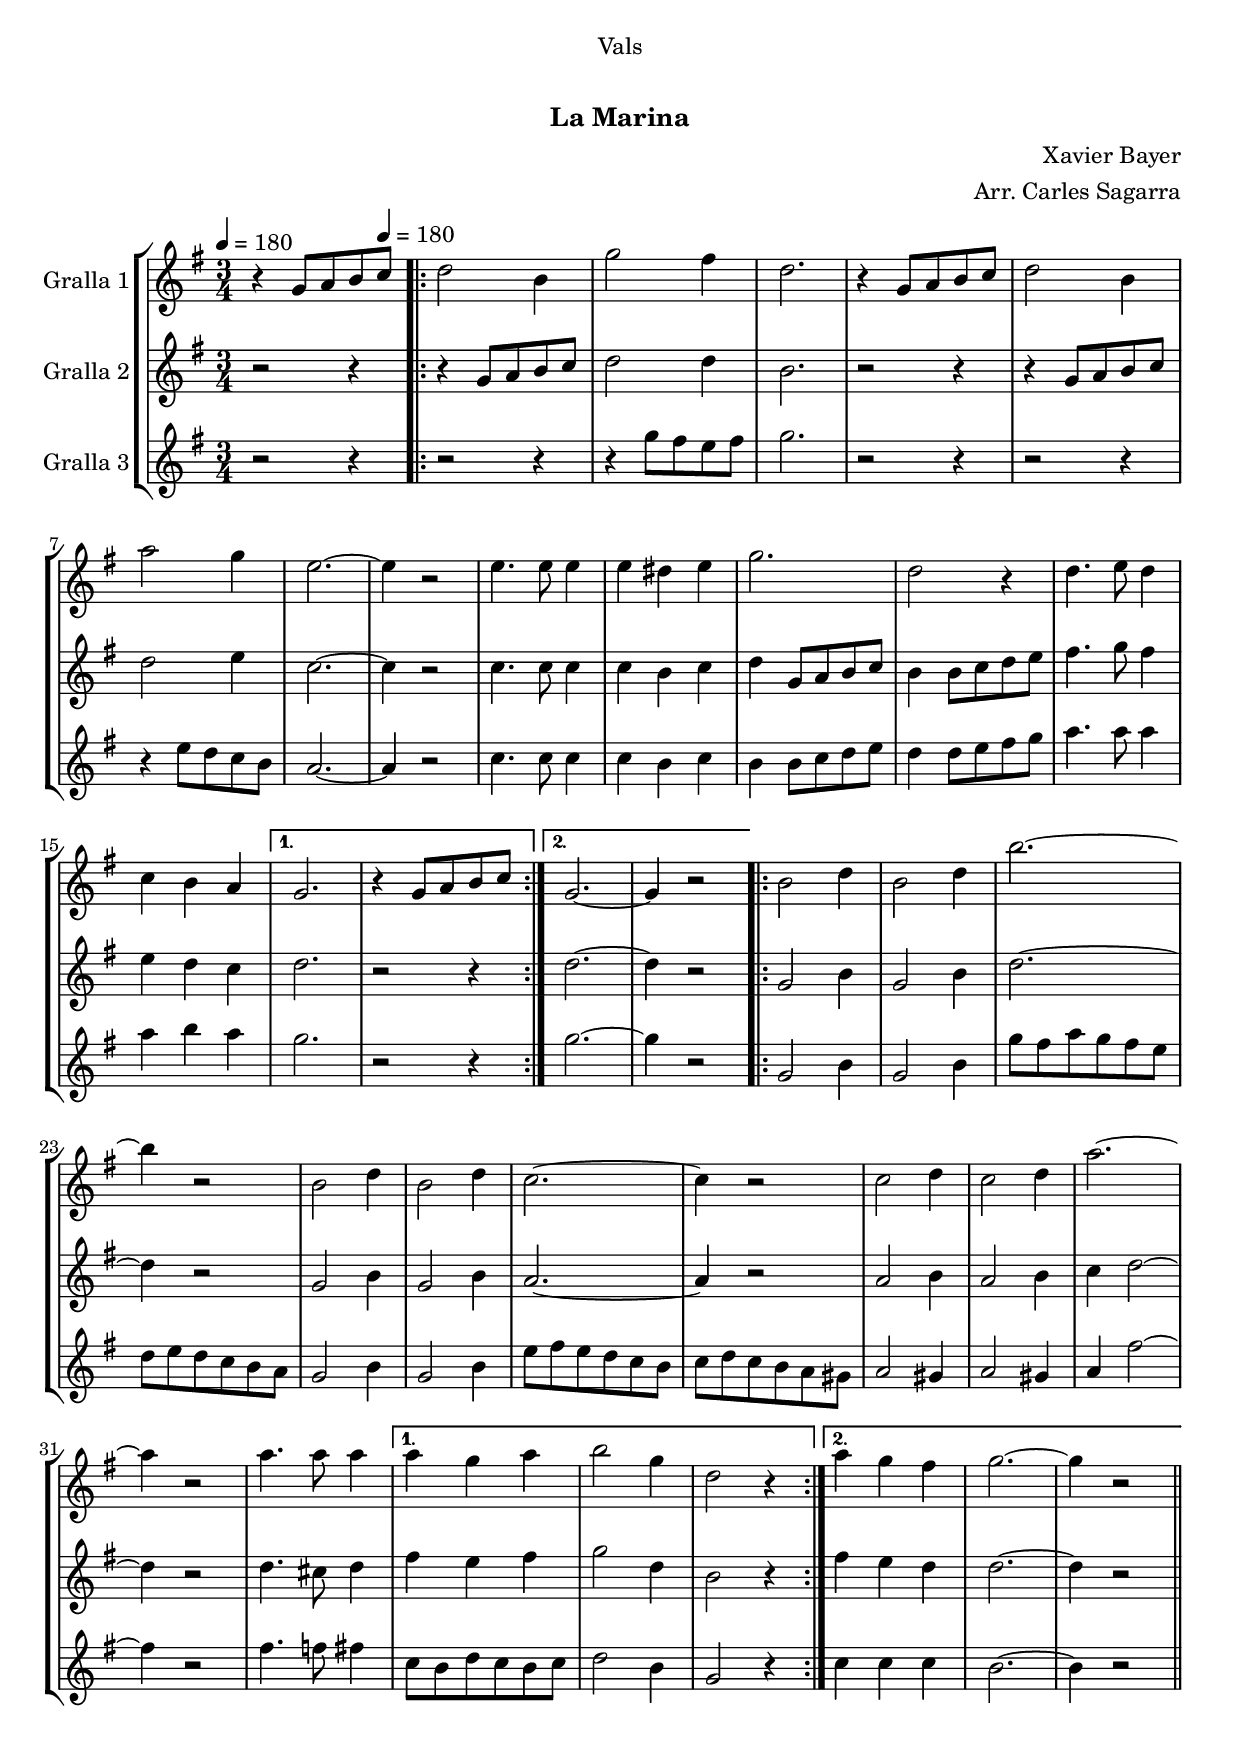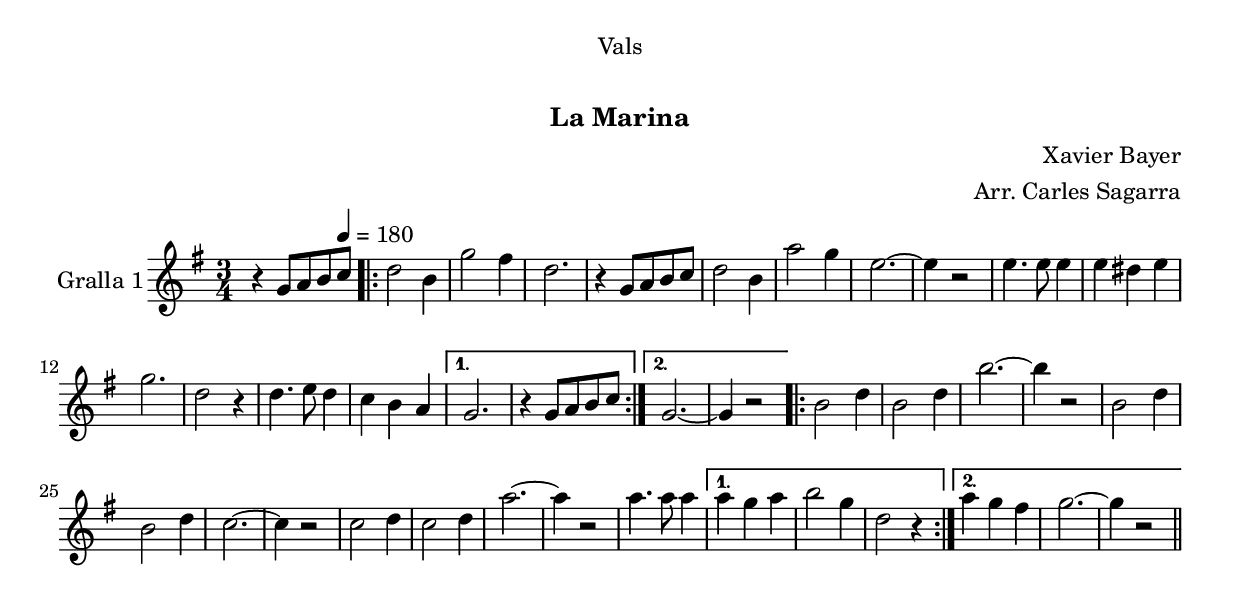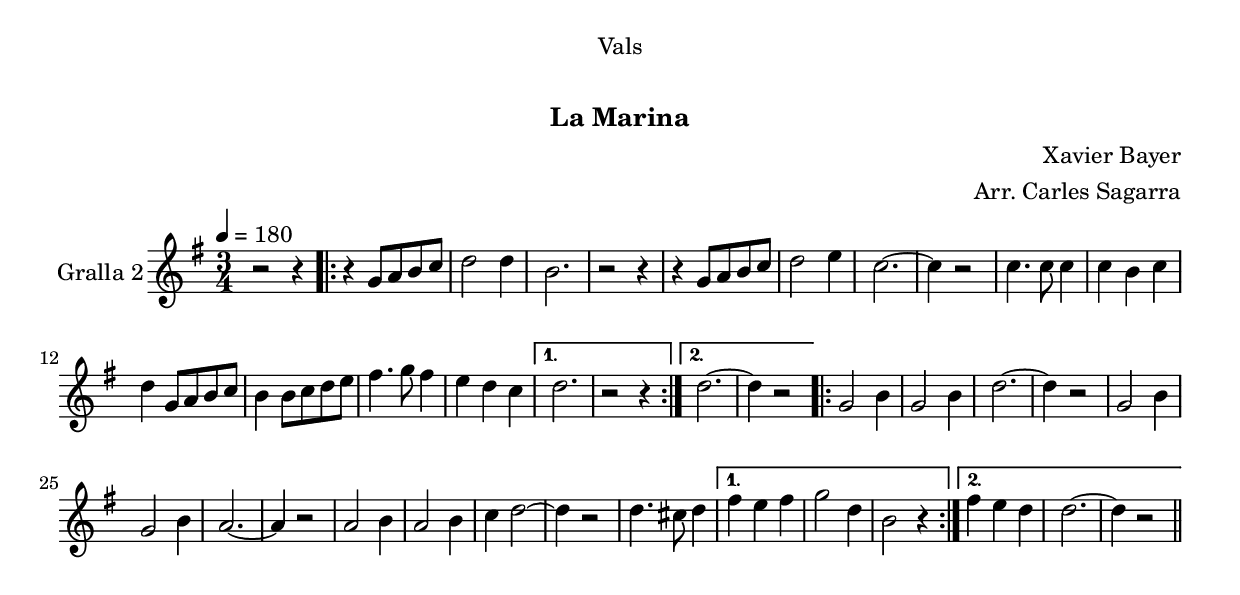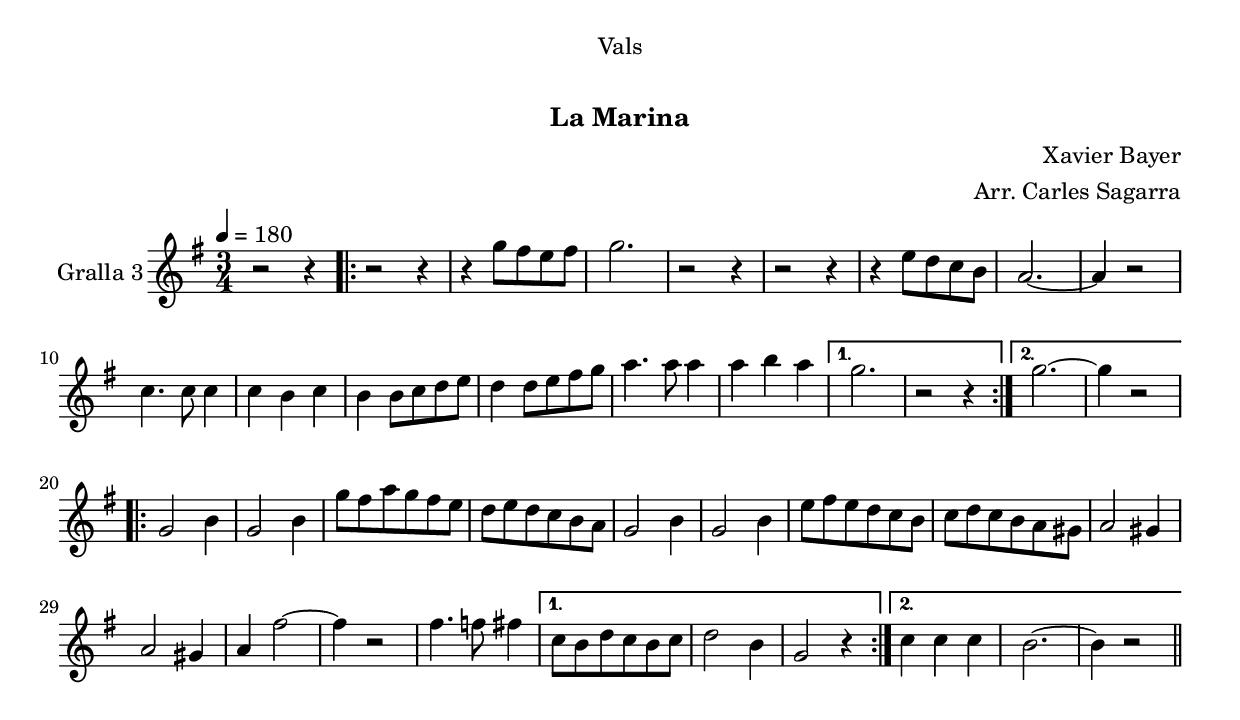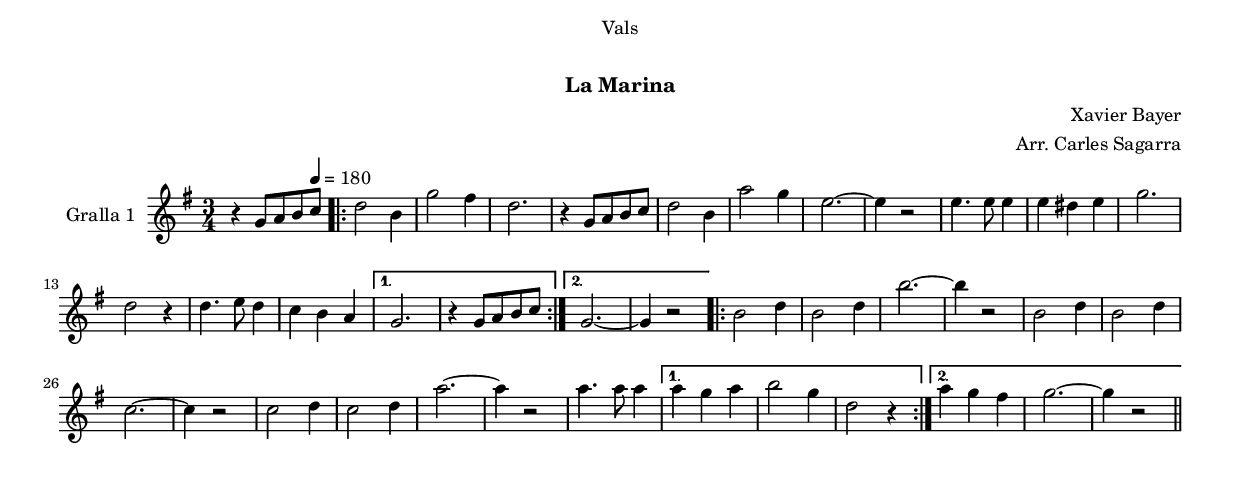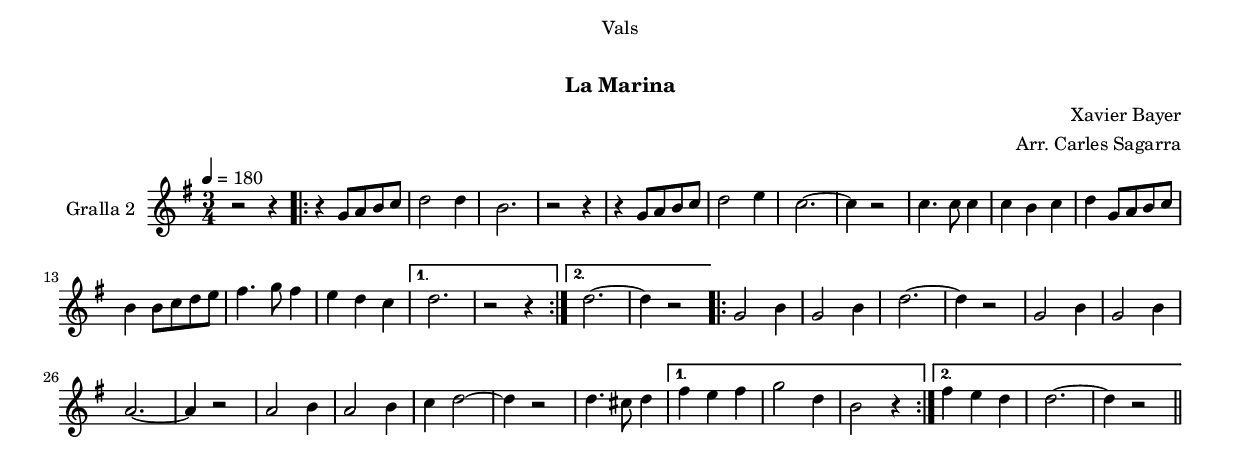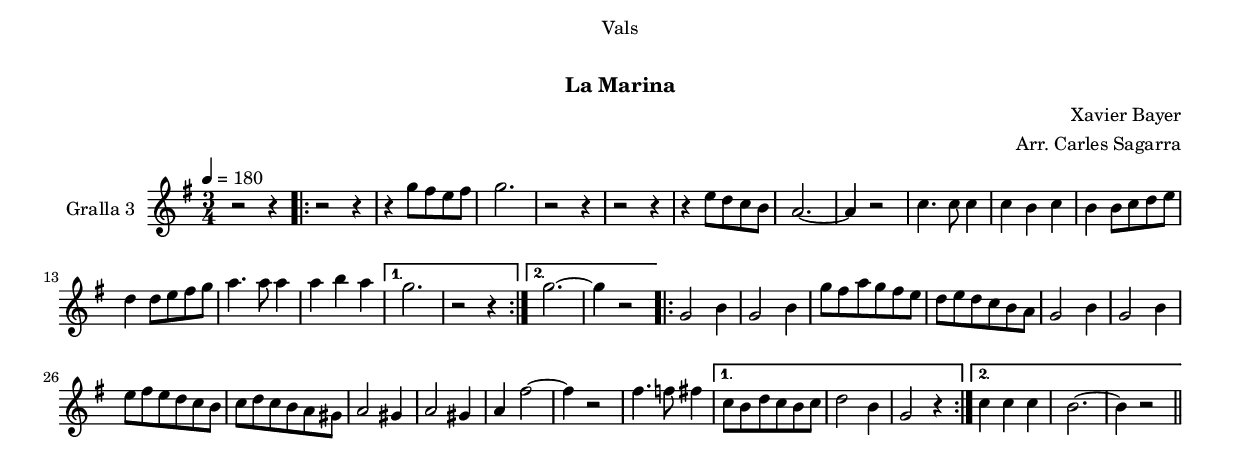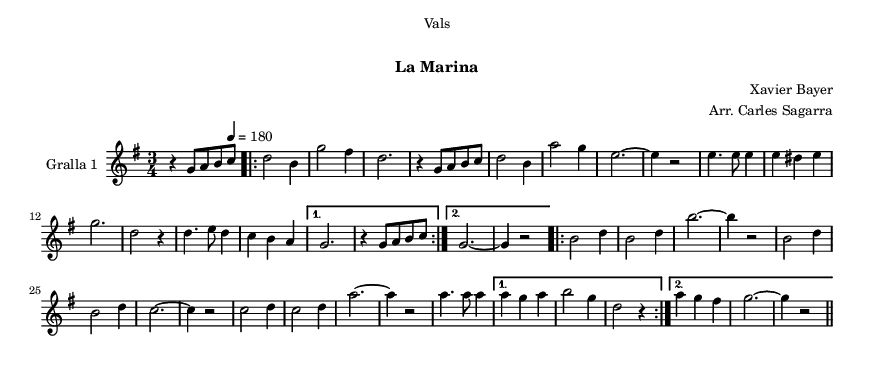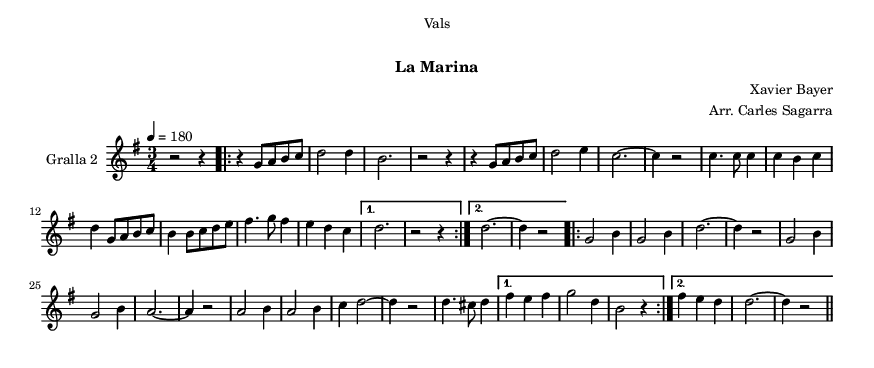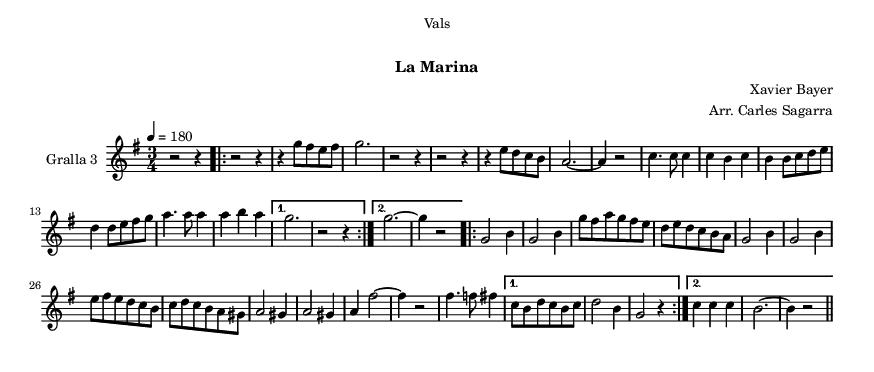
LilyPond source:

\version "2.16.0"

\header {
  dedication="Vals"
  title="             "
  subtitle="La Marina"
  subsubtitle=""
  poet=""
  meter=""
  piece=""
  composer="Xavier Bayer"
  arranger="Arr. Carles Sagarra"
  opus=""
  instrument=""
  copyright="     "
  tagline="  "
}

liniaroAa =
\relative g'
{
  \clef treble
  \key g \major
  \time 3/4
  r4 g8 a b \tempo 4 = 180 c  |
  \repeat volta 2 { d2 b4  |
  g'2 fis4  |
  d2.  |
  %05
  r4 g,8 a b c  |
  d2 b4  |
  a'2 g4  |
  e2. ~  |
  e4 r2  |
  %10
  e4. e8 e4  |
  e4 dis e  |
  g2.  |
  d2 r4  |
  d4. e8 d4  |
  %15
  c4 b a }
  \alternative { { g2.  |
  r4 g8 a b c }
  { g2. ~  |
  g4 r2 } }
  %20
  \repeat volta 2 { b2 d4  |
  b2 d4  |
  b'2. ~  |
  b4 r2  |
  b,2 d4  |
  %25
  b2 d4  |
  c2. ~  |
  c4 r2  |
  c2 d4  |
  c2 d4  |
  %30
  a'2. ~  |
  a4 r2  |
  a4. a8 a4 }
  \alternative { { a4 g a  |
  b2 g4  |
  %35
  d2 r4 }
  { a'4 g fis  |
  g2. ~  |
  g4 r2 } } \bar "||"
}

liniaroAb =
\relative g'
{
  \tempo 4 = 180
  \clef treble
  \key g \major
  \time 3/4
  r2 r4  |
  \repeat volta 2 { r4 g8 a b c  |
  d2 d4  |
  b2.  |
  %05
  r2 r4  |
  r4 g8 a b c  |
  d2 e4  |
  c2. ~  |
  c4 r2  |
  %10
  c4. c8 c4  |
  c4 b c  |
  d4 g,8 a b c  |
  b4 b8 c d e  |
  fis4. g8 fis4  |
  %15
  e4 d c }
  \alternative { { d2.  |
  r2 r4 }
  { d2. ~  |
  d4 r2 } }
  %20
  \repeat volta 2 { g,2 b4  |
  g2 b4  |
  d2. ~  |
  d4 r2  |
  g,2 b4  |
  %25
  g2 b4  |
  a2. ~  |
  a4 r2  |
  a2 b4  |
  a2 b4  |
  %30
  c4 d2 ~  |
  d4 r2  |
  d4. cis8 d4 }
  \alternative { { fis4 e fis  |
  g2 d4  |
  %35
  b2 r4 }
  { fis'4 e d  |
  d2. ~  |
  d4 r2 } } \bar "||"
}

liniaroAc =
\relative g''
{
  \tempo 4 = 180
  \clef treble
  \key g \major
  \time 3/4
  r2 r4  |
  \repeat volta 2 { r2 r4  |
  r4 g8 fis e fis  |
  g2.  |
  %05
  r2 r4  |
  r2 r4  |
  r4 e8 d c b  |
  a2. ~  |
  a4 r2  |
  %10
  c4. c8 c4  |
  c4 b c  |
  b4 b8 c d e  |
  d4 d8 e fis g  |
  a4. a8 a4  |
  %15
  a4 b a }
  \alternative { { g2.  |
  r2 r4 }
  { g2. ~  |
  g4 r2 } }
  %20
  \repeat volta 2 { g,2 b4  |
  g2 b4  |
  g'8 fis a g fis e  |
  d8 e d c b a  |
  g2 b4  |
  %25
  g2 b4  |
  e8 fis e d c b  |
  c8 d c b a gis  |
  a2 gis4  |
  a2 gis4  |
  %30
  a4 fis'2 ~  |
  fis4 r2  |
  fis4. f8 fis4 }
  \alternative { { c8 b d c b c  |
  d2 b4  |
  %35
  g2 r4 }
  { c4 c c  |
  b2. ~  |
  b4 r2 } } \bar "||"
}

\book {

\paper {
  print-page-number = false
  #(set-paper-size "a4")
  #(layout-set-staff-size 20)
}

\bookpart {
  \score {
    \new StaffGroup {
      \override Score.RehearsalMark #'self-alignment-X = #LEFT
      <<
        \new Staff \with {instrumentName = #"Gralla 1" } \liniaroAa
        \new Staff \with {instrumentName = #"Gralla 2" } \liniaroAb
        \new Staff \with {instrumentName = #"Gralla 3" } \liniaroAc
      >>
    }
    \layout {}
  }\score { \unfoldRepeats
    \new StaffGroup {
      \override Score.RehearsalMark #'self-alignment-X = #LEFT
      <<
        \new Staff \with {instrumentName = #"Gralla 1" } \liniaroAa
        \new Staff \with {instrumentName = #"Gralla 2" } \liniaroAb
        \new Staff \with {instrumentName = #"Gralla 3" } \liniaroAc
      >>
    }
    \midi {}
  }
}

\bookpart {
  \header {}
  \score {
    \new StaffGroup {
      \override Score.RehearsalMark #'self-alignment-X = #LEFT
      <<
        \new Staff \with {instrumentName = #"Gralla 1" } \liniaroAa
      >>
    }
    \layout {}
  }\score { \unfoldRepeats
    \new StaffGroup {
      \override Score.RehearsalMark #'self-alignment-X = #LEFT
      <<
        \new Staff \with {instrumentName = #"Gralla 1" } \liniaroAa
      >>
    }
    \midi {}
  }
}

\bookpart {
  \header {}
  \score {
    \new StaffGroup {
      \override Score.RehearsalMark #'self-alignment-X = #LEFT
      <<
        \new Staff \with {instrumentName = #"Gralla 2" } \liniaroAb
      >>
    }
    \layout {}
  }\score { \unfoldRepeats
    \new StaffGroup {
      \override Score.RehearsalMark #'self-alignment-X = #LEFT
      <<
        \new Staff \with {instrumentName = #"Gralla 2" } \liniaroAb
      >>
    }
    \midi {}
  }
}

\bookpart {
  \header {}
  \score {
    \new StaffGroup {
      \override Score.RehearsalMark #'self-alignment-X = #LEFT
      <<
        \new Staff \with {instrumentName = #"Gralla 3" } \liniaroAc
      >>
    }
    \layout {}
  }\score { \unfoldRepeats
    \new StaffGroup {
      \override Score.RehearsalMark #'self-alignment-X = #LEFT
      <<
        \new Staff \with {instrumentName = #"Gralla 3" } \liniaroAc
      >>
    }
    \midi {}
  }
}

}

\book {

\paper {
  print-page-number = false
  #(set-paper-size "a5landscape")
  #(layout-set-staff-size 16)
  #(define output-suffix "a5")
}

\bookpart {
  \header {}
  \score {
    \new StaffGroup {
      \override Score.RehearsalMark #'self-alignment-X = #LEFT
      <<
        \new Staff \with {instrumentName = #"Gralla 1" } \liniaroAa
      >>
    }
    \layout {}
  }
}

\bookpart {
  \header {}
  \score {
    \new StaffGroup {
      \override Score.RehearsalMark #'self-alignment-X = #LEFT
      <<
        \new Staff \with {instrumentName = #"Gralla 2" } \liniaroAb
      >>
    }
    \layout {}
  }
}

\bookpart {
  \header {}
  \score {
    \new StaffGroup {
      \override Score.RehearsalMark #'self-alignment-X = #LEFT
      <<
        \new Staff \with {instrumentName = #"Gralla 3" } \liniaroAc
      >>
    }
    \layout {}
  }
}

}

\book {

\paper {
  print-page-number = false
  #(set-paper-size "a6landscape")
  #(layout-set-staff-size 12)
  #(define output-suffix "a6")
}

\bookpart {
  \header {}
  \score {
    \new StaffGroup {
      \override Score.RehearsalMark #'self-alignment-X = #LEFT
      <<
        \new Staff \with {instrumentName = #"Gralla 1" } \liniaroAa
      >>
    }
    \layout {}
  }
}

\bookpart {
  \header {}
  \score {
    \new StaffGroup {
      \override Score.RehearsalMark #'self-alignment-X = #LEFT
      <<
        \new Staff \with {instrumentName = #"Gralla 2" } \liniaroAb
      >>
    }
    \layout {}
  }
}

\bookpart {
  \header {}
  \score {
    \new StaffGroup {
      \override Score.RehearsalMark #'self-alignment-X = #LEFT
      <<
        \new Staff \with {instrumentName = #"Gralla 3" } \liniaroAc
      >>
    }
    \layout {}
  }
}

}

